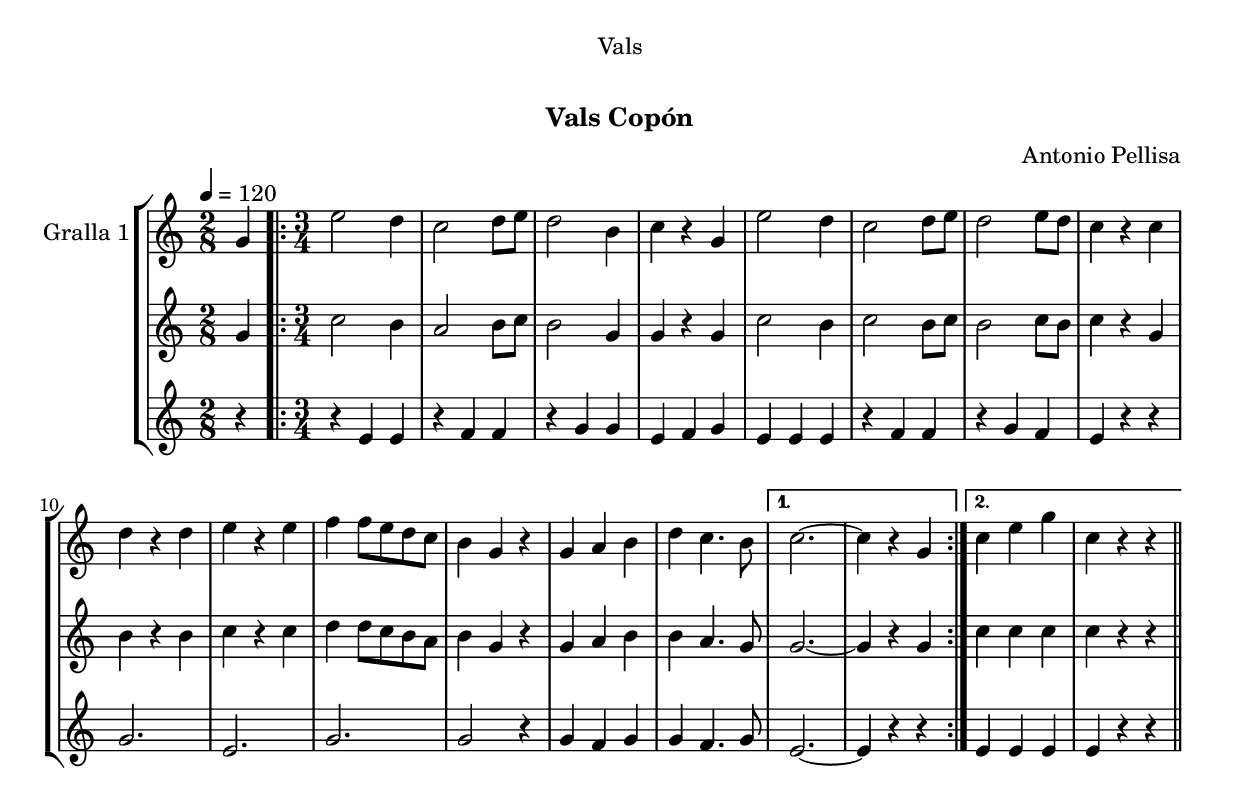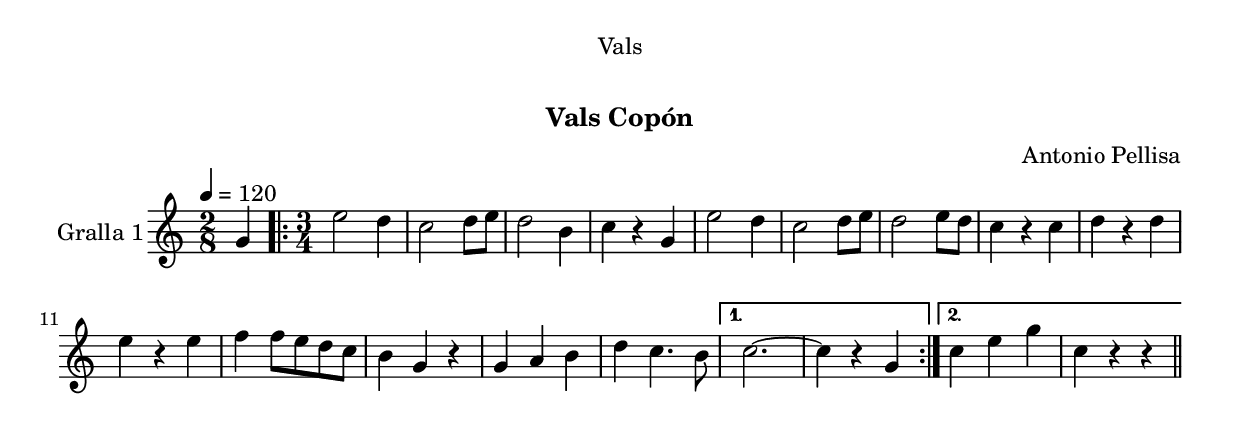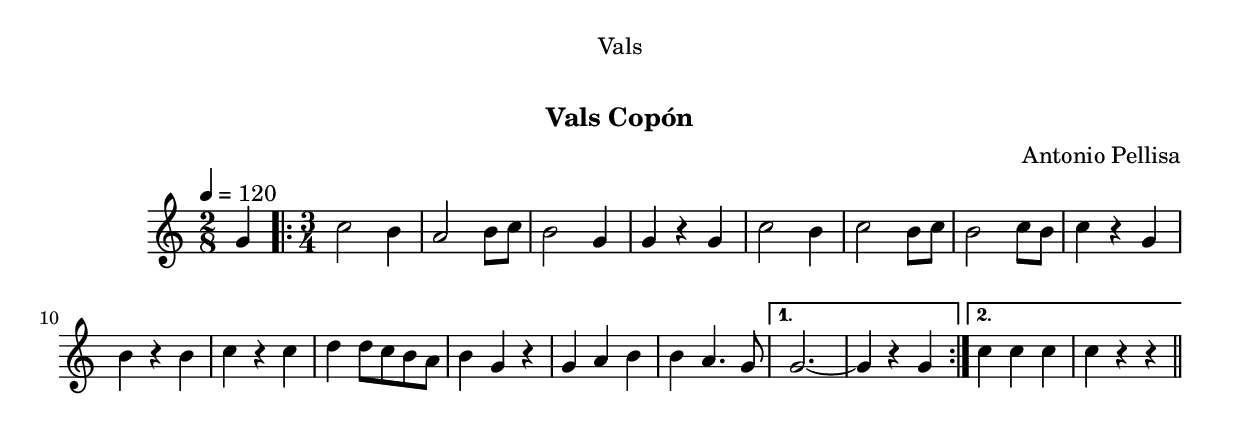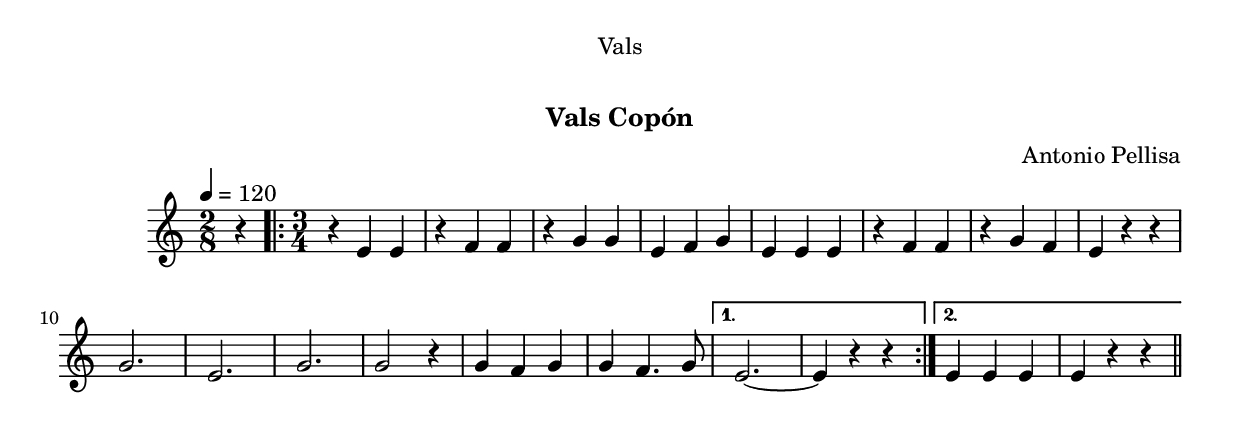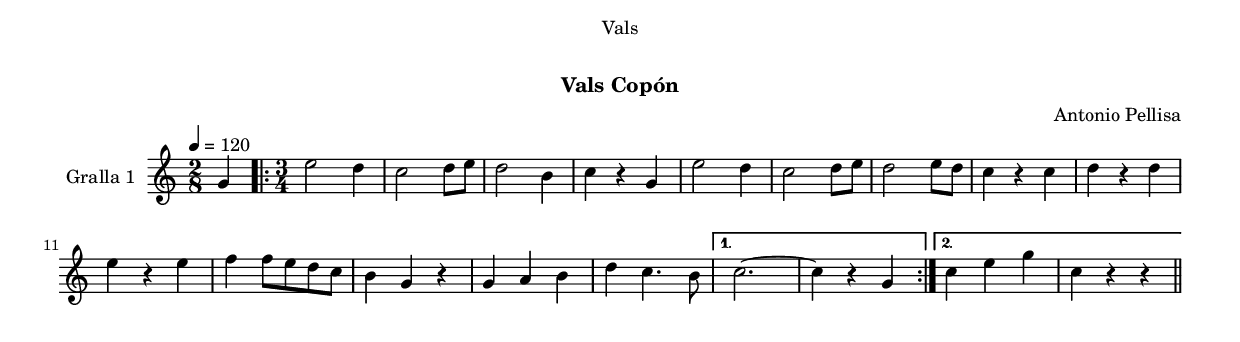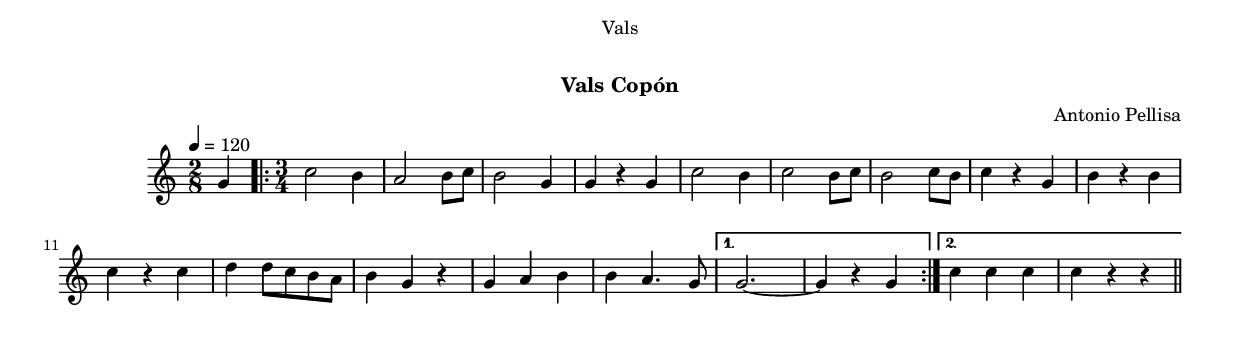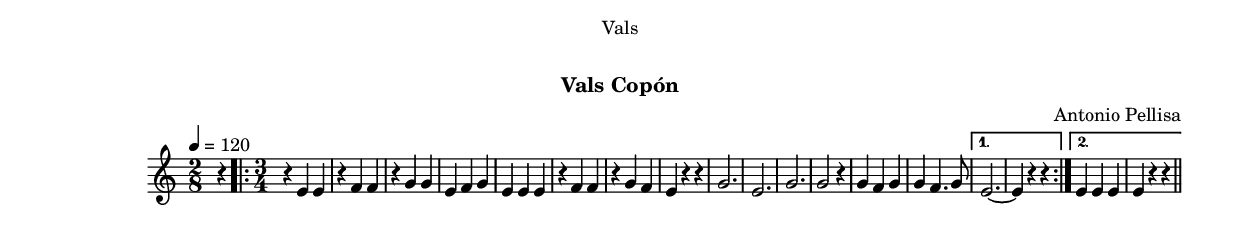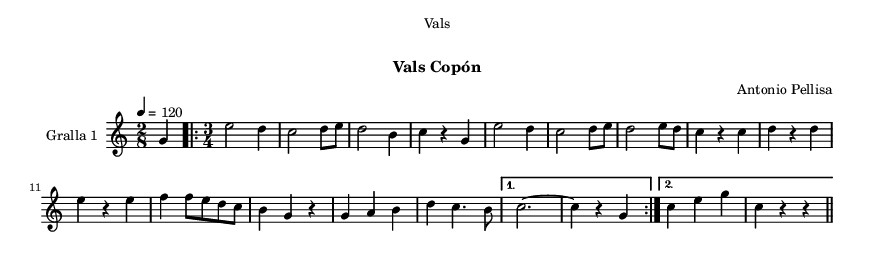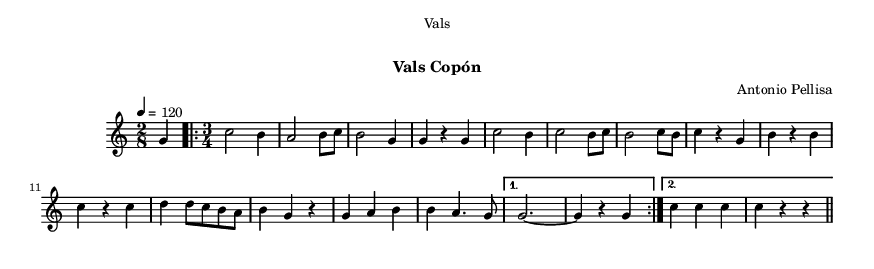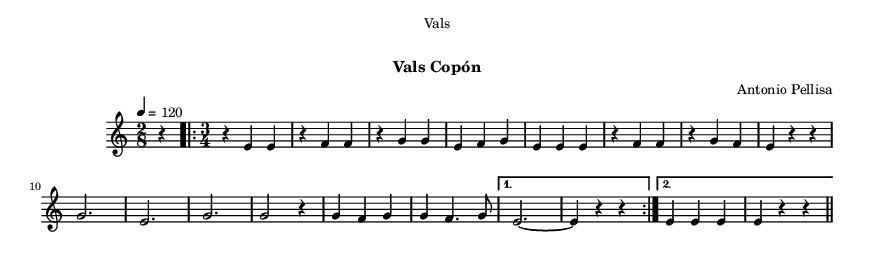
\version "2.16.0"

\header {
  dedication="Vals"
  title="  "
  subtitle="Vals Copón"
  subsubtitle=""
  poet=""
  meter=""
  piece=""
  composer="Antonio Pellisa"
  arranger=""
  opus=""
  instrument=""
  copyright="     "
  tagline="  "
}

liniaroAa =
\relative g'
{
  \tempo 4=120
  \clef treble
  \key c \major
  \time 2/8
  g4  |
  \time 3/4   \repeat volta 2 { e'2 d4  |
  c2 d8 e  |
  d2 b4  |
  %05
  c4 r g  |
  e'2 d4  |
  c2 d8 e  |
  d2 e8 d  |
  c4 r c  |
  %10
  d4 r d  |
  e4 r e  |
  f4 f8 e d c  |
  b4 g r  |
  g4 a b  |
  %15
  d4 c4. b8 }
  \alternative { { c2. ~  |
  c4 r g }
  { c4 e g  |
  c,4 r r } } \bar "||"
}

liniaroAb =
\relative g'
{
  \tempo 4=120
  \clef treble
  \key c \major
  \time 2/8
  g4  |
  \time 3/4   \repeat volta 2 { c2 b4  |
  a2 b8 c  |
  b2 g4  |
  %05
  g4 r g  |
  c2 b4  |
  c2 b8 c  |
  b2 c8 b  |
  c4 r g  |
  %10
  b4 r b  |
  c4 r c  |
  d4 d8 c b a  |
  b4 g r  |
  g4 a b  |
  %15
  b4 a4. g8 }
  \alternative { { g2. ~  |
  g4 r g }
  { c4 c c  |
  c4 r r } } \bar "||"
}

liniaroAc =
\relative e'
{
  \tempo 4=120
  \clef treble
  \key c \major
  \time 2/8
  r4  |
  \time 3/4   \repeat volta 2 { r4 e e  |
  r4 f f  |
  r4 g g  |
  %05
  e4 f g  |
  e4 e e  |
  r4 f f  |
  r4 g f  |
  e4 r r  |
  %10
  g2.  |
  e2.  |
  g2.  |
  g2 r4  |
  g4 f g  |
  %15
  g4 f4. g8 }
  \alternative { { e2. ~  |
  e4 r r }
  { e4 e e  |
  e4 r r } } \bar "||"
}

\book {

\paper {
  print-page-number = false
  #(set-paper-size "a4")
  #(layout-set-staff-size 20)
}

\bookpart {
  \score {
    \new StaffGroup {
      \override Score.RehearsalMark #'self-alignment-X = #LEFT
      <<
        \new Staff \with {instrumentName = #"Gralla 1" } \liniaroAa
        \new Staff \with {instrumentName = #"" } \liniaroAb
        \new Staff \with {instrumentName = #"" } \liniaroAc
      >>
    }
    \layout {}
  }\score { \unfoldRepeats
    \new StaffGroup {
      \override Score.RehearsalMark #'self-alignment-X = #LEFT
      <<
        \new Staff \with {instrumentName = #"Gralla 1" } \liniaroAa
        \new Staff \with {instrumentName = #"" } \liniaroAb
        \new Staff \with {instrumentName = #"" } \liniaroAc
      >>
    }
    \midi {}
  }
}

\bookpart {
  \header {}
  \score {
    \new StaffGroup {
      \override Score.RehearsalMark #'self-alignment-X = #LEFT
      <<
        \new Staff \with {instrumentName = #"Gralla 1" } \liniaroAa
      >>
    }
    \layout {}
  }\score { \unfoldRepeats
    \new StaffGroup {
      \override Score.RehearsalMark #'self-alignment-X = #LEFT
      <<
        \new Staff \with {instrumentName = #"Gralla 1" } \liniaroAa
      >>
    }
    \midi {}
  }
}

\bookpart {
  \header {}
  \score {
    \new StaffGroup {
      \override Score.RehearsalMark #'self-alignment-X = #LEFT
      <<
        \new Staff \with {instrumentName = #"" } \liniaroAb
      >>
    }
    \layout {}
  }\score { \unfoldRepeats
    \new StaffGroup {
      \override Score.RehearsalMark #'self-alignment-X = #LEFT
      <<
        \new Staff \with {instrumentName = #"" } \liniaroAb
      >>
    }
    \midi {}
  }
}

\bookpart {
  \header {}
  \score {
    \new StaffGroup {
      \override Score.RehearsalMark #'self-alignment-X = #LEFT
      <<
        \new Staff \with {instrumentName = #"" } \liniaroAc
      >>
    }
    \layout {}
  }\score { \unfoldRepeats
    \new StaffGroup {
      \override Score.RehearsalMark #'self-alignment-X = #LEFT
      <<
        \new Staff \with {instrumentName = #"" } \liniaroAc
      >>
    }
    \midi {}
  }
}

}

\book {

\paper {
  print-page-number = false
  #(set-paper-size "a5landscape")
  #(layout-set-staff-size 16)
}

\bookpart {
  \header {}
  \score {
    \new StaffGroup {
      \override Score.RehearsalMark #'self-alignment-X = #LEFT
      <<
        \new Staff \with {instrumentName = #"Gralla 1" } \liniaroAa
      >>
    }
    \layout {}
  }
}

\bookpart {
  \header {}
  \score {
    \new StaffGroup {
      \override Score.RehearsalMark #'self-alignment-X = #LEFT
      <<
        \new Staff \with {instrumentName = #"" } \liniaroAb
      >>
    }
    \layout {}
  }
}

\bookpart {
  \header {}
  \score {
    \new StaffGroup {
      \override Score.RehearsalMark #'self-alignment-X = #LEFT
      <<
        \new Staff \with {instrumentName = #"" } \liniaroAc
      >>
    }
    \layout {}
  }
}

}

\book {

\paper {
  print-page-number = false
  #(set-paper-size "a6landscape")
  #(layout-set-staff-size 12)
}

\bookpart {
  \header {}
  \score {
    \new StaffGroup {
      \override Score.RehearsalMark #'self-alignment-X = #LEFT
      <<
        \new Staff \with {instrumentName = #"Gralla 1" } \liniaroAa
      >>
    }
    \layout {}
  }
}

\bookpart {
  \header {}
  \score {
    \new StaffGroup {
      \override Score.RehearsalMark #'self-alignment-X = #LEFT
      <<
        \new Staff \with {instrumentName = #"" } \liniaroAb
      >>
    }
    \layout {}
  }
}

\bookpart {
  \header {}
  \score {
    \new StaffGroup {
      \override Score.RehearsalMark #'self-alignment-X = #LEFT
      <<
        \new Staff \with {instrumentName = #"" } \liniaroAc
      >>
    }
    \layout {}
  }
}

}

